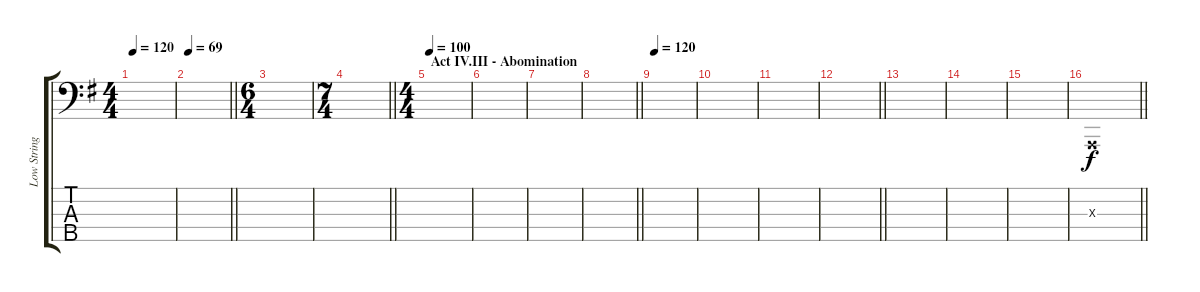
\track ("Low Strings Standard" "Low String") {instrument stringensemble1}
\staff {score tabs}
\tuning (G2 D2 A1 E1 B0) {hide}
\ts (4 4)
\tempo 120
\clef f4
\ks eminor
|
\tempo 69
\barLineRight lightlight
|
\ts (6 4)
|
\ts (7 4)
\barLineRight lightlight
|
\ts (4 4)
\section ("" "Act IV.III - Abomination")
\tempo 100
|
|
|
\barLineRight lightlight
|
\tempo 120
|
|
|
\barLineRight lightlight
|
\section ("" "")
|
|
|
\barLineRight lightlight
0.3{x}.1{volume 0}
